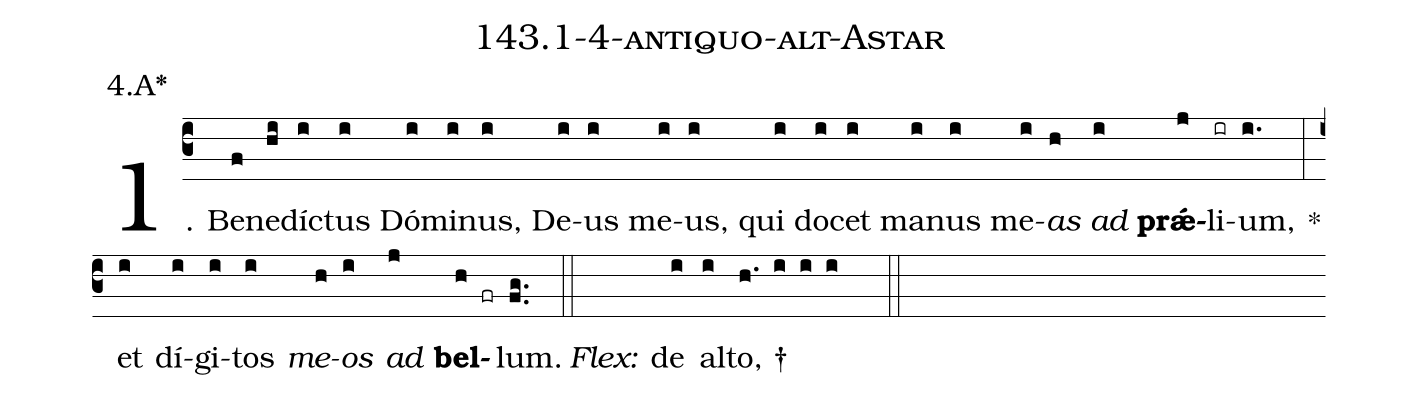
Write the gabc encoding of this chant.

name: 143.1-4-antiquo-alt-Astar;
annotation: 4.A*;
%%
(c3)1. Be(f)ne(hi)díc(i)tus(i) Dó(i)mi(i)nus,(i) De(i)us(i) me(i)us,(i) qui(i) do(i)cet(i) ma(i)nus(i) me(i)<i>as</i>(h) <i>ad</i>(i) <b>prǽ</b>(j)li(ir)um,(i.) *(:) et(i) dí(i)gi(i)tos(i) <i>me</i>(h)<i>os</i>(i) <i>ad</i>(j) <b>bel</b>(h fr)lum.(fg..) (::)
<i>Flex:</i>()  de(i) al(i)to, †(h. i i i  ::)
